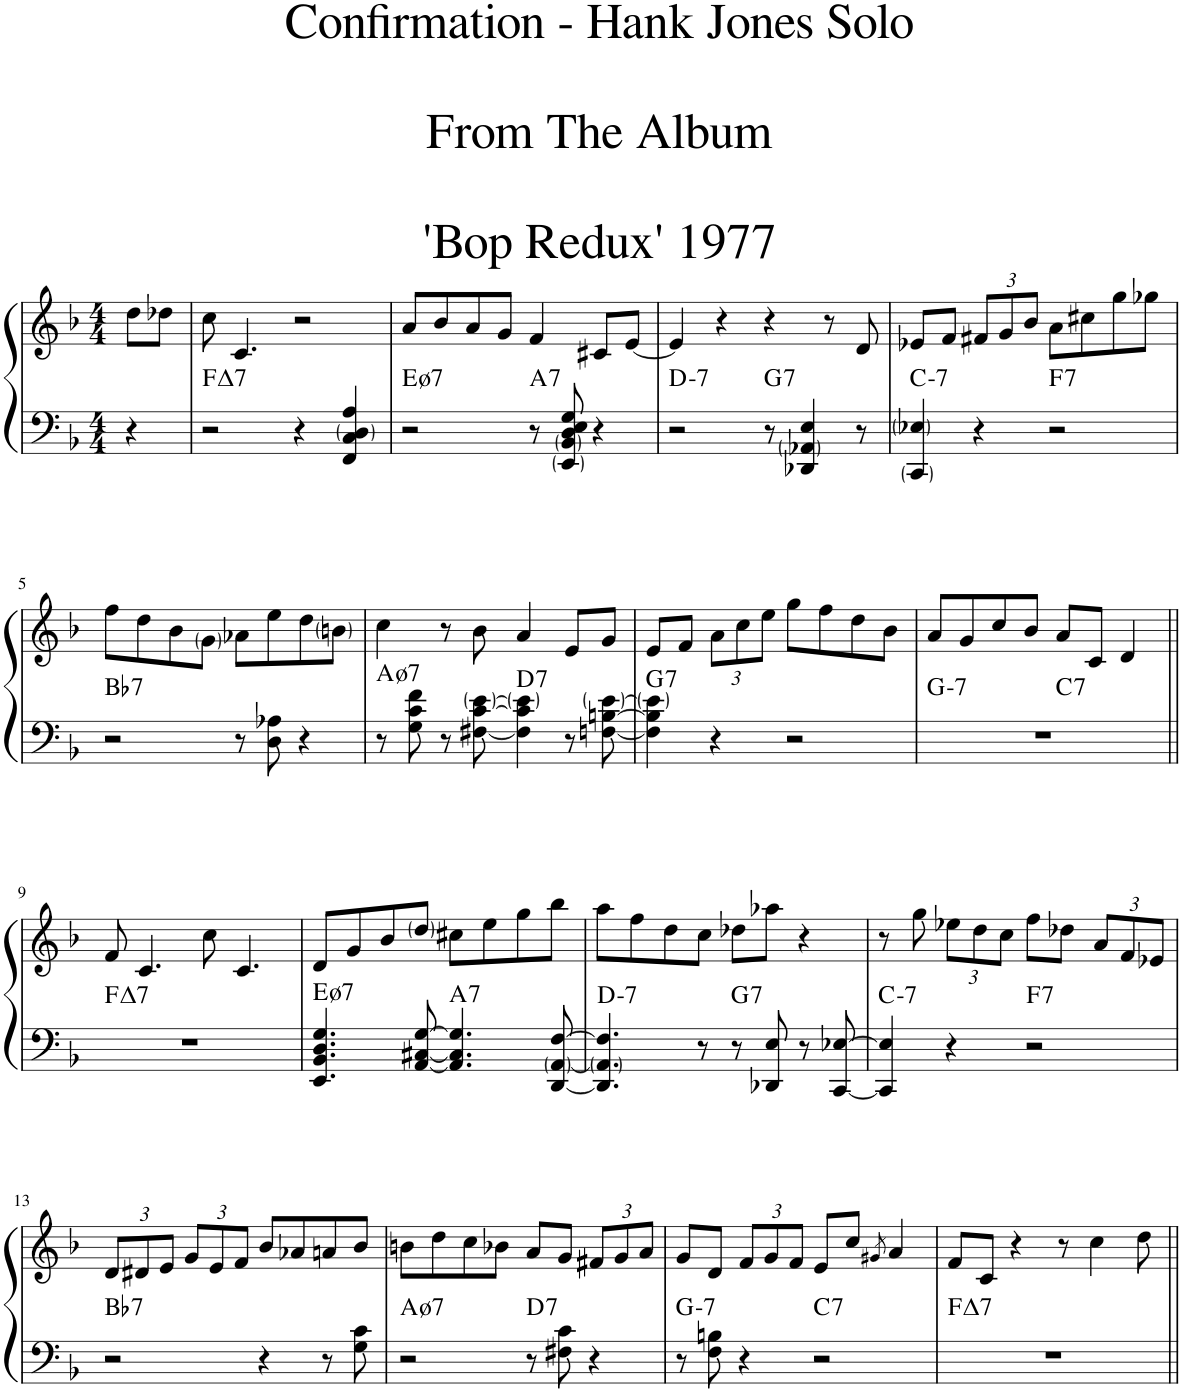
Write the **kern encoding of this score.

**kern	**kern	**harte
*part1	*part1	*part1
*staff2	*staff1	*
*I"Piano	*	*
*I'Pno.	*	*
*clefF4	*clefG2	*
*k[b-]	*k[b-]	*
*M4/4	*M4/4	*
=	=	=
4r	8dd\L	.
.	8dd-X\J	.
=1	=1	=1
!	!	!LO:H:kt=7
2r	8cc\	F:maj7
.	4.c/	.
4r	2r	.
4FF/ 4C/ 4D/ 4A/	.	.
=2	=2	=2
!	!	!LO:H:kt=7
2r	8a/L	E:hdim7
.	8b-/	.
.	8a/	.
.	8g/J	.
!	!	!LO:H:kt=7
8r	4f/	A:7
8EE/ 8BB-/ 8D/ 8E/ 8G/	.	.
4r	8c#X/L	.
.	[8e/J	.
=3	=3	=3
!	!	!LO:H:kt=7
2r	4e/]	D:min7
.	4r	.
!	!	!LO:H:kt=7
8r	4r	G:7
4DD-X/ 4AA-X/ 4E/	.	.
.	8r	.
8r	8d/	.
=4	=4	=4
!	!	!LO:H:kt=7
4CC/ 4E-X/	8e-X/L	C:min7
.	8f/J	.
*	*Xbrackettup	*
4r	12f#X/L	.
.	12g/	.
.	12b-/J	.
!	!	!LO:H:kt=7
2r	8a\L	F:7
.	8cc#X\	.
.	8gg\	.
.	8gg-X\J	.
!!LO:LB:g=z
=5	=5	=5
!	!	!LO:H:kt=7
2r	8ff\L	Bb:7
.	8dd\	.
.	8b-\	.
.	8g\J	.
8r	8a-X\L	.
8D\ 8A-X\	8ee\	.
4r	8dd\	.
.	8bn\J	.
=6	=6	=6
!	!	!LO:H:kt=7
8r	4cc\	A:hdim7
8G\ 8c\ 8f\	.	.
8r	8r	.
[8F#X\ [8c\ [8e\	8b-\	.
!	!	!LO:H:kt=7
4F#\] 4c\] 4e\]	4a/	D:7
8r	8e/L	.
[8Fn\ [8Bn\ [8e\	8g/J	.
=7	=7	=7
!	!	!LO:H:kt=7
4F\] 4B\] 4e\]	8e/L	G:7
.	8f/J	.
4r	12a\L	.
.	12cc\	.
.	12ee\J	.
2r	8gg\L	.
.	8ff\	.
.	8dd\	.
.	8b-\J	.
=8	=8	=8
!	!	!LO:H:kt=7
1r	8a/L	G:min7
.	8g/	.
.	8cc/	.
.	8b-/J	.
!	!	!LO:H:kt=7
.	8a/L	C:7
.	8c/J	.
.	4d/	.
!!LO:LB:g=z
=9||	=9||	=9||
!	!	!LO:H:kt=7
1r	8f/	F:maj7
.	4.c/	.
.	8cc\	.
.	4.c/	.
=10	=10	=10
!	!	!LO:H:kt=7
4.EE/ 4.BB-/ 4.D/ 4.G/	8d/L	E:hdim7
.	8g/	.
.	8b-/	.
[8AA/ [8C#X/ [8G/	8dd/J	.
!	!	!LO:H:kt=7
4.AA/] 4.C#/] 4.G/]	8cc#X\L	A:7
.	8ee\	.
.	8gg\	.
[8DD/ [8AA/ [8F/	8bb-\J	.
=11	=11	=11
!	!	!LO:H:kt=7
4.DD/] 4.AA/] 4.F/]	8aa\L	D:min7
.	8ff\	.
.	8dd\	.
8r	8cc\J	.
!	!	!LO:H:kt=7
8r	8dd-X\L	G:7
8DD-X/ 8E/	8aa-X\J	.
8r	4r	.
[8CC/ [8E-X/	.	.
=12	=12	=12
!	!	!LO:H:kt=7
4CC/] 4E-/]	8r	C:min7
.	8gg\	.
4r	12ee-X\L	.
.	12dd\	.
.	12cc\J	.
!	!	!LO:H:kt=7
2r	8ff\L	F:7
.	8dd-X\J	.
.	12a/L	.
.	12f/	.
.	12e-X/J	.
!!LO:LB:g=z
=13	=13	=13
!	!	!LO:H:kt=7
2r	12d/L	Bb:7
.	12d#X/	.
.	12e/J	.
.	12g/L	.
.	12e/	.
.	12f/J	.
4r	8b-/L	.
.	8a-X/	.
8r	8an/	.
8G\ 8c\	8b-/J	.
=14	=14	=14
!	!	!LO:H:kt=7
2r	8bn\L	A:hdim7
.	8dd\	.
.	8cc\	.
.	8b-X\J	.
!	!	!LO:H:kt=7
8r	8a/L	D:7
8F#X\ 8c\	8g/J	.
4r	12f#X/L	.
.	12g/	.
.	12a/J	.
=15	=15	=15
!	!	!LO:H:kt=7
8r	8g/L	G:min7
8F\ 8Bn\	8d/J	.
4r	12f/L	.
.	12g/	.
.	12f/J	.
!	!	!LO:H:kt=7
2r	8e/L	C:7
.	8cc/J	.
.	8qg#X/	.
.	4a/	.
=16	=16	=16
!	!	!LO:H:kt=7
1r	8f/L	F:maj7
.	8c/J	.
.	4r	.
.	8r	.
.	4cc\	.
.	8dd\	.
=||	=||	=||
*-	*-	*-
